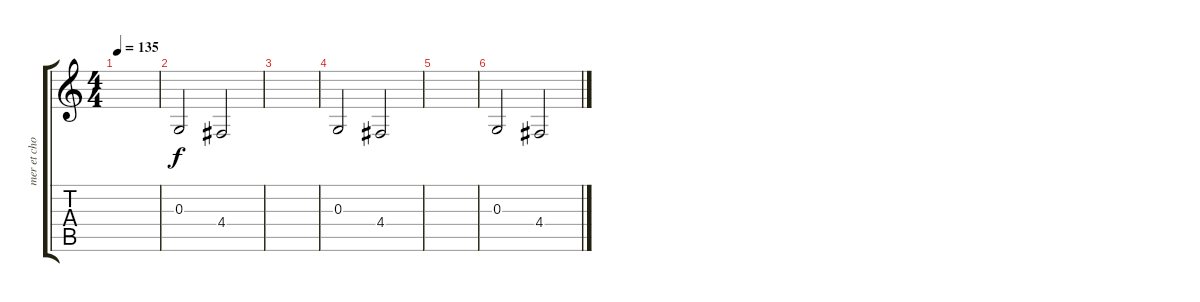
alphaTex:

\track ("mer et choriste" "mer et cho") {instrument seashore}
\staff {score tabs}
\tuning (E4 B3 G3 D3 A2 E2) {hide}
\ts (4 4)
\tempo 135
\clef g2
\ks c
|
0.3.2{instrument fx7echoes} 4.4.2{instrument fx7echoes} |
|
0.3.2{instrument fx7echoes} 4.4.2{instrument fx7echoes} |
|
0.3.2{instrument fx7echoes} 4.4.2{instrument fx7echoes}
